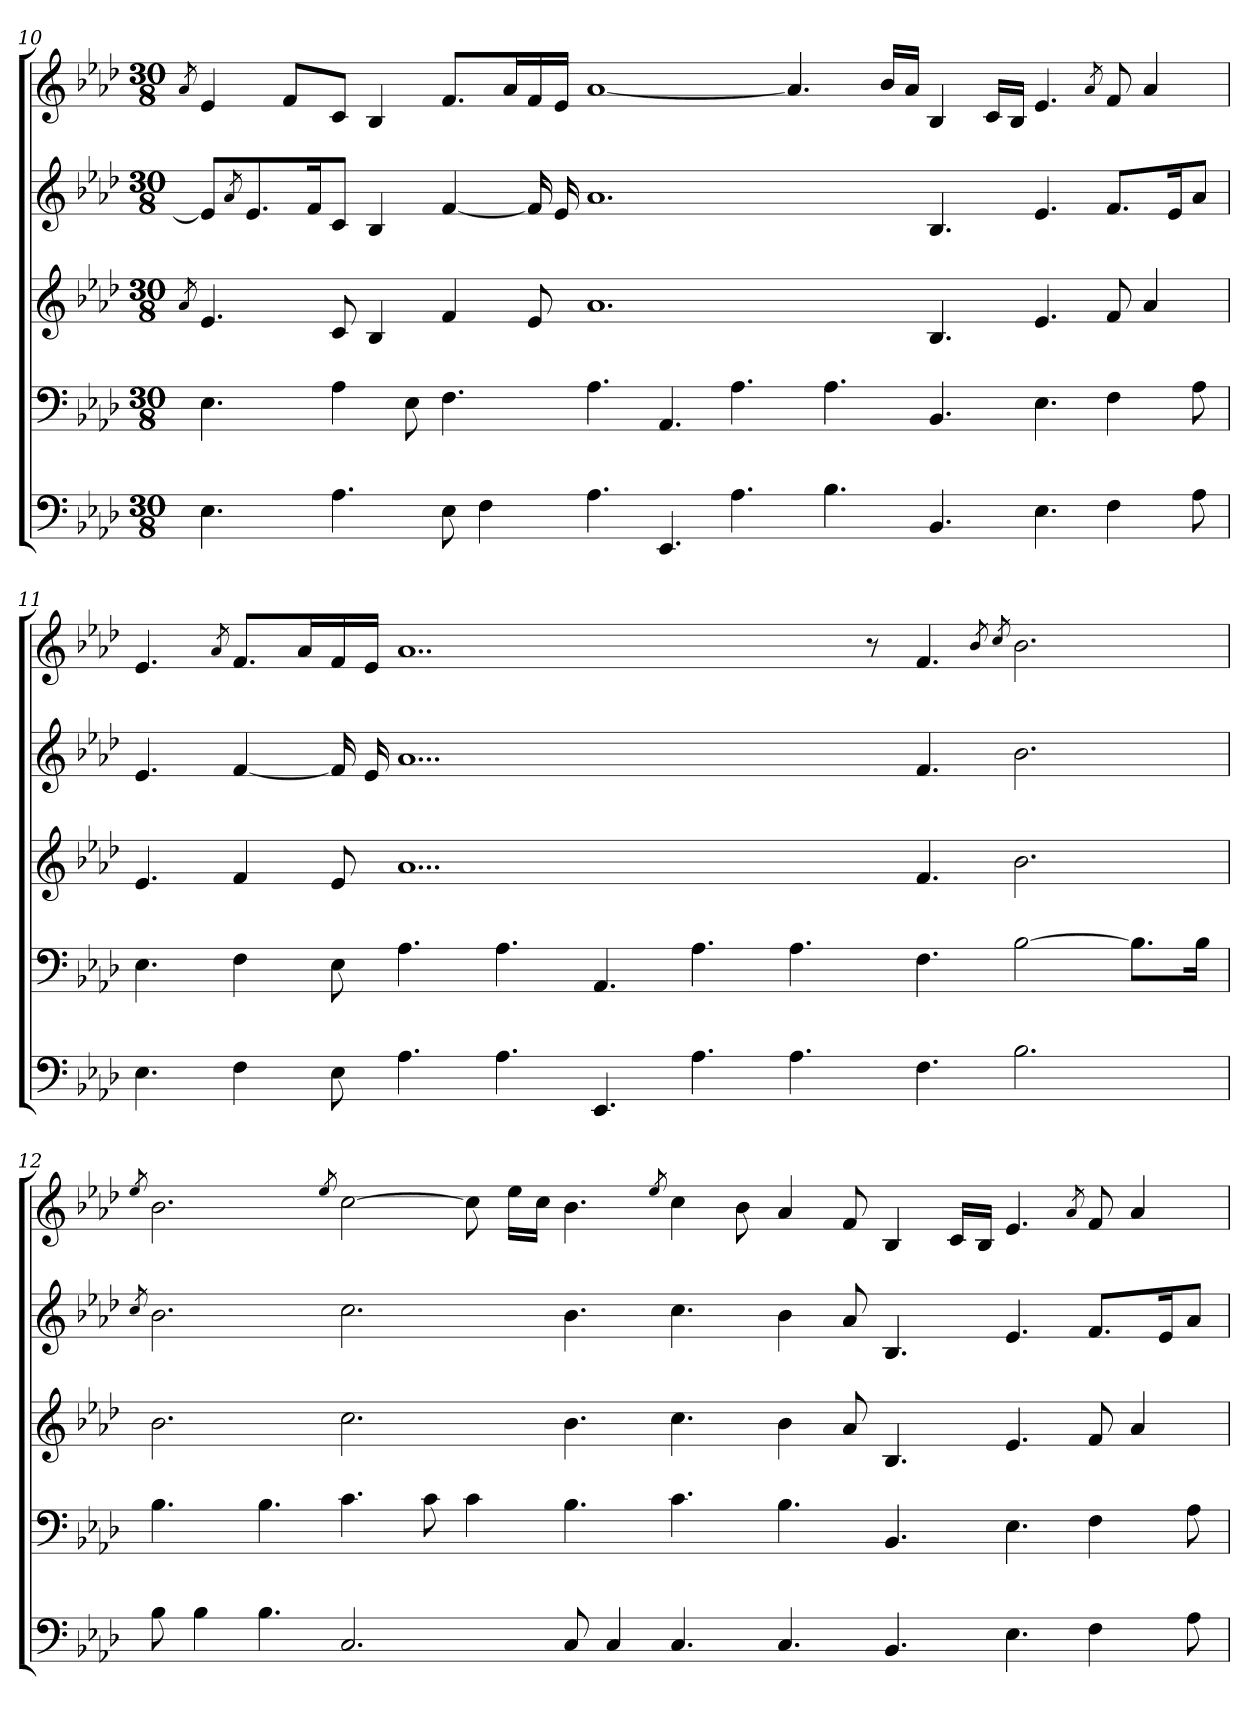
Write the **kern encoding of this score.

**kern	**kern	**kern	**kern	**kern
*part5	*part4	*part3	*part2	*part1
*staff5	*staff4	*staff3	*staff2	*staff1
*clefF4	*clefF4	*clefG2	*clefG2	*clefG2
*k[b-e-a-d-]	*k[b-e-a-d-]	*k[b-e-a-d-]	*k[b-e-a-d-]	*k[b-e-a-d-]
*M30/8	*M30/8	*M30/8	*M30/8	*M30/8
=10	=10	=10	=10	=10
.	.	8qa-	.	8qa-
4.E-	4.E-	4.e-	8e-/L]	4e-
.	.	.	8qa-/	.
.	.	.	8.e-/	.
.	.	.	.	8f/L
.	.	.	16f/K	.
4.A-	4A-	8c	8c/J	8c/J
.	.	4B-	4B-	4B-
.	8E-	.	.	.
8E-	4.F	4f	[4f	8.f/L
4F	.	.	.	.
.	.	.	.	16a-/L
.	.	8e-	16f]	16f/
.	.	.	16e-	16e-/JJ
4.A-	4.A-	1.a-	1.a-	[1a-
4.EE-	4.AA-	.	.	.
4.A-	4.A-	.	.	.
.	.	.	.	4.a-]
4.B-	4.A-	.	.	.
.	.	.	.	16b-/LL
.	.	.	.	16a-/JJ
4.BB-	4.BB-	4.B-	4.B-	4B-
.	.	.	.	16c/LL
.	.	.	.	16B-/JJ
4.E-	4.E-	4.e-	4.e-	4.e-
.	.	.	.	8qa-
4F	4F	8f	8.f/L	8f
.	.	4a-	.	4a-
.	.	.	16e-/K	.
8A-	8A-	.	8a-/J	.
=11	=11	=11	=11	=11
4.E-	4.E-	4.e-	4.e-	4.e-
.	.	.	.	8qa-
4F	4F	4f	[4f	8.f/L
.	.	.	.	16a-/L
8E-	8E-	8e-	16f]	16f/
.	.	.	16e-	16e-/JJ
4.A-	4.A-	1...a-	1...a-	1..a-
4.A-	4.A-	.	.	.
4.EE-	4.AA-	.	.	.
4.A-	4.A-	.	.	.
4.A-	4.A-	.	.	.
.	.	.	.	8r
4.F	4.F	4.f	4.f	4.f
.	.	.	.	8qb-
.	.	.	.	8qcc
2.B-	[2B-	2.b-	2.b-	2.b-
.	8.B-\L]	.	.	.
.	16B-\Jk	.	.	.
=12	=12	=12	=12	=12
.	.	.	8qcc	8qee-
8B-	4.B-	2.b-	2.b-	2.b-
4B-	.	.	.	.
4.B-	4.B-	.	.	.
.	.	.	.	8qee-
2.C	4.c	2.cc	2.cc	[2cc
.	8c	.	.	.
.	4c	.	.	8cc]
.	.	.	.	16ee-\LL
.	.	.	.	16cc\JJ
8C	4.B-	4.b-	4.b-	4.b-
4C	.	.	.	.
.	.	.	.	8qee-
4.C	4.c	4.cc	4.cc	4cc
.	.	.	.	8b-
4.C	4.B-	4b-	4b-	4a-
.	.	8a-	8a-	8f
4.BB-	4.BB-	4.B-	4.B-	4B-
.	.	.	.	16c/LL
.	.	.	.	16B-/JJ
4.E-	4.E-	4.e-	4.e-	4.e-
.	.	.	.	8qa-
4F	4F	8f	8.f/L	8f
.	.	4a-	.	4a-
.	.	.	16e-/K	.
8A-	8A-	.	8a-/J	.
=	=	=	=	=
*-	*-	*-	*-	*-
